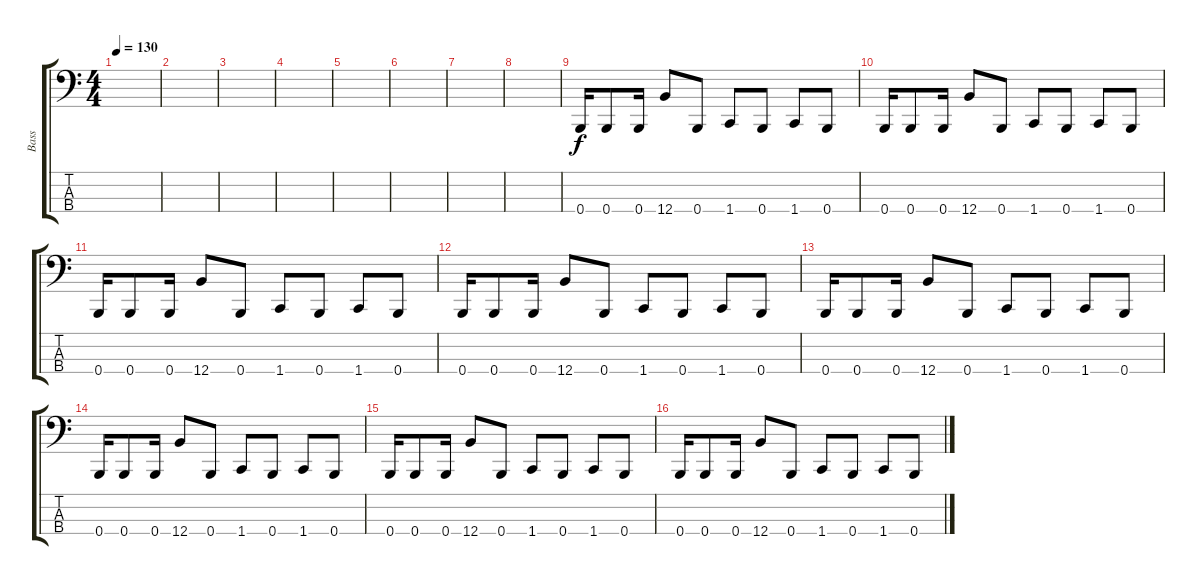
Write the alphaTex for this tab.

\track ("Bass" "Bass") {instrument electricbasspick}
\staff {score tabs}
\tuning (E2 B1 Gb1 B0) {hide}
\ts (4 4)
\tempo 130
\clef f4
\ks c
|
|
|
|
|
|
|
|
0.4.16 0.4.8 0.4.16 12.4.8 0.4.8 1.4.8 0.4.8 1.4.8 0.4.8 |
0.4.16 0.4.8 0.4.16 12.4.8 0.4.8 1.4.8 0.4.8 1.4.8 0.4.8 |
0.4.16 0.4.8 0.4.16 12.4.8 0.4.8 1.4.8 0.4.8 1.4.8 0.4.8 |
0.4.16 0.4.8 0.4.16 12.4.8 0.4.8 1.4.8 0.4.8 1.4.8 0.4.8 |
0.4.16 0.4.8 0.4.16 12.4.8 0.4.8 1.4.8 0.4.8 1.4.8 0.4.8 |
0.4.16 0.4.8 0.4.16 12.4.8 0.4.8 1.4.8 0.4.8 1.4.8 0.4.8 |
0.4.16 0.4.8 0.4.16 12.4.8 0.4.8 1.4.8 0.4.8 1.4.8 0.4.8 |
0.4.16 0.4.8 0.4.16 12.4.8 0.4.8 1.4.8 0.4.8 1.4.8 0.4.8
